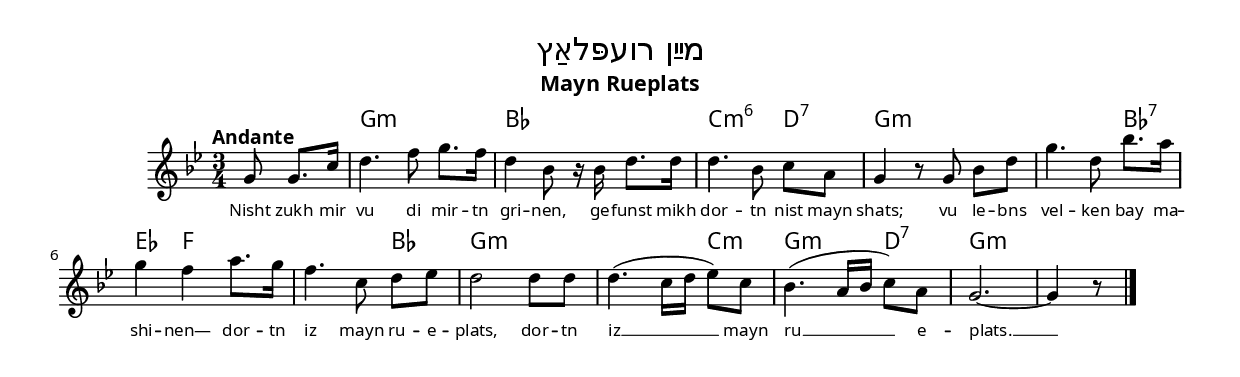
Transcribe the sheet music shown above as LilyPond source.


\header {
  title = "מײַן רועפּלאַץ"
  subtitle = "Mayn Rueplats"
  }
\version "2.18.2"
\language "english"
#(set-global-staff-size 17)

end =
  #(define-music-function
    (parser location signature)
    (fraction?)
  #{
    \once \omit Staff.TimeSignature \time #signature
  #})

\layout {
  \context {  % Use Typewriter font for chord symbols
    \ChordNames {
      \set chordChanges = ##t
      \override ChordName.font-family = #'typewriter
      }
    }
  \context {  % Change font size for lyrics
    \Lyrics {
      \override LyricText.font-size = #'-1
      }
    }
  \context {  % Beam according to rhythm
    \Staff {
      \set Timing.beamExceptions = #'()
      }
    }
  }

\paper {      % Load fonts
  fonts = #
  (make-pango-font-tree
   "Linux Libertine"
   "Linux Biolinum"
   "Courier 10 Pitch"
   (/ (* staff-height pt) 2.5)
    )
  bookTitleMarkup = \markup {
    \override #'(baseline-skip . 3.5)
    \column {
      \fill-line { \fromproperty #'header:dedication }
      \override #'(baseline-skip . 3.5)
      \column {
        \fill-line {
          \override #'(font-name . "Drugulin CLM")
          \huge \larger \larger \bold
          \fromproperty #'header:title
          }
        \fill-line {
          \large \bold
          \fromproperty #'header:subtitle
          }
        \fill-line {
          \smaller \bold
          \fromproperty #'header:subsubtitle
          }
        \fill-line {
          \fromproperty #'header:meter
          \fromproperty #'header:arranger
          }
          \fill-line {
          \override #'(font-name . "Drugulin CLM")
          \fromproperty #'header:composer
          { \large \bold \fromproperty #'header:instrument }
          \override #'(font-name . "Drugulin CLM")
          \fromproperty #'header:poet
          }
        }
      }
    }
    scoreTitleMarkup = \markup {
      \column {
      \on-the-fly \print-all-headers { \bookTitleMarkup \hspace #1 }
      \fill-line {
        \null
        \override #'(font-name . "Drugulin CLM")
        \huge
        \lower #5
        \fromproperty #'header:piece
        }
      }
    }
  }

\score {
  <<
    \new ChordNames = "mainChords" {
      \chordmode { 
        s4. |
        g2.:m |
        bf |
        c2:m6 d4:7 |
        g2.:m |
        g2:m bf4:7 |
        ef4: f2: |
        f2: bf4: |
        g2.:m |
        g2:m c4:m |
        g2:m d4:7 |
        g2.:m | g:m
      }
    }
    \new Staff = "main" {
      \clef treble
      \key g \minor
      \time 3/4
      \tempo Andante
      \new Voice = "melody" {
        \relative d'{ 
          \partial 4. { g8 g8. c16 }
          d4. f8 g8. f16 |
          d4 bf8 r16 bf d8. d16 |
          d4. bf8 c a |
          g4 r8 g bf d |
          g4. d8 bf'8. a16 |
          g4 f a8. g16 |
          f4. c8 d ef |
          d2 d8 d |
          d4.( c16 d ef8) c |
          bf4.( a16 bf c8) a |
          g2.~ |
          \end 3/8 { g4 r8 } |
          \bar "|."
        }
      }
    }
    
    \new Lyrics \lyricsto "melody" {
      Nisht zukh mir vu di mir -- tn gri -- nen,
      ge -- funst mikh dor -- tn nist mayn  shats;
      vu le -- bns vel -- ken bay ma -- shi -- nen—
      dor -- tn iz mayn ru -- e -- plats,
      dor -- tn iz __ mayn ru __ e -- plats. __
    }
  >>
}

